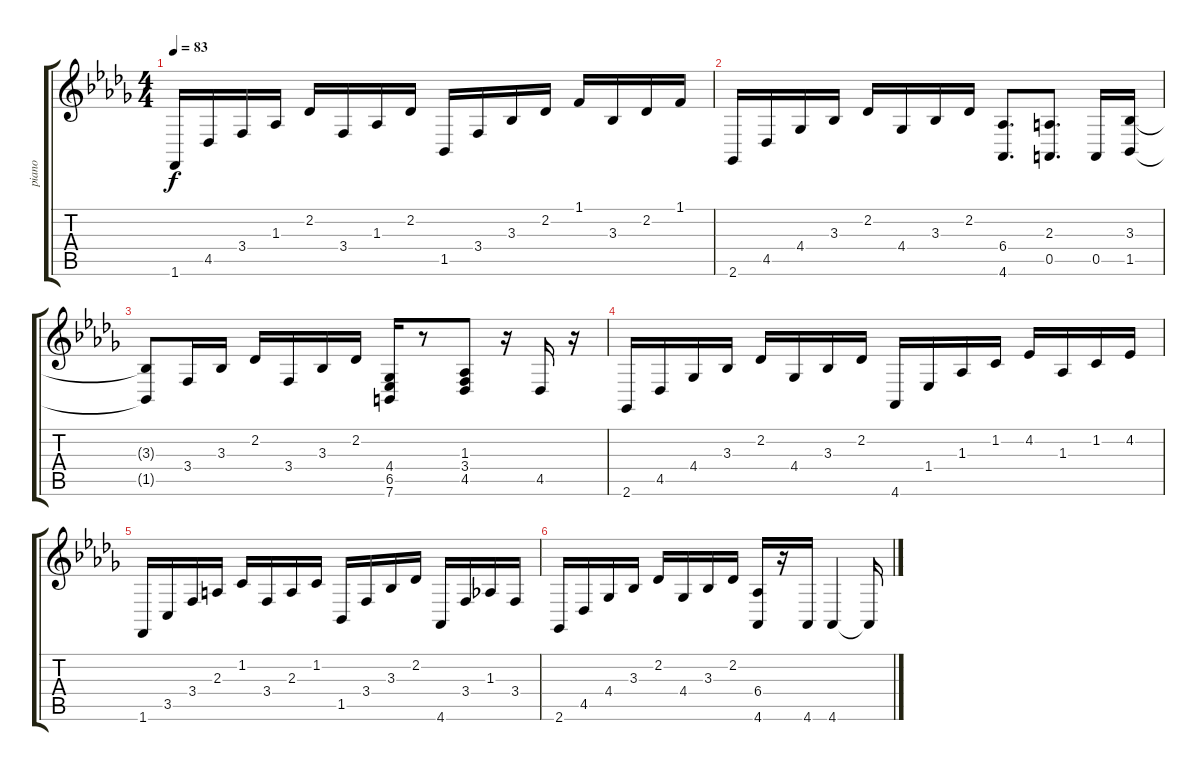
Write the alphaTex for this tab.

\track ("piano" "piano") {instrument acousticgrandpiano}
\staff {score tabs}
\tuning (E4 B3 G3 D3 A2 E2) {hide}
\ts (4 4)
\tempo 83
\clef g2
\ks db
1.6.16{dy f} 4.5.16 3.4.16 1.3.16 2.2.16 3.4.16 1.3.16 2.2.16 1.5.16 3.4.16 3.3.16 2.2.16 1.1.16 3.3.16 2.2.16 1.1.16 |
2.6.16 4.5.16 4.4.16 3.3.16 2.2.16 4.4.16 3.3.16 2.2.16 (6.4 4.6).8{d} (2.3 0.5).8{d} 0.5.16 (3.3 1.5).16 |
(3.3{t} 1.5{t}).8 3.4.16 3.3.16 2.2.16 3.4.16 3.3.16 2.2.16 (4.4 6.5 7.6).16 r.8 (1.3 3.4 4.5).8 r.16 4.5.16 r.16 |
2.6.16 4.5.16 4.4.16 3.3.16 2.2.16 4.4.16 3.3.16 2.2.16 4.6.16 1.4.16 1.3.16 1.2.16 4.2.16 1.3.16 1.2.16 4.2.16 |
1.6.16 3.5.16 3.4.16 2.3.16 1.2.16 3.4.16 2.3.16 1.2.16 1.5.16 3.4.16 3.3.16 2.2.16 4.6.16 3.4.16 1.3.16 3.4.16 |
2.6.16 4.5.16 4.4.16 3.3.16 2.2.16 4.4.16 3.3.16 2.2.16 (6.4 4.6).16 r.16 4.6.16 4.6.4 4.6{t}.16
